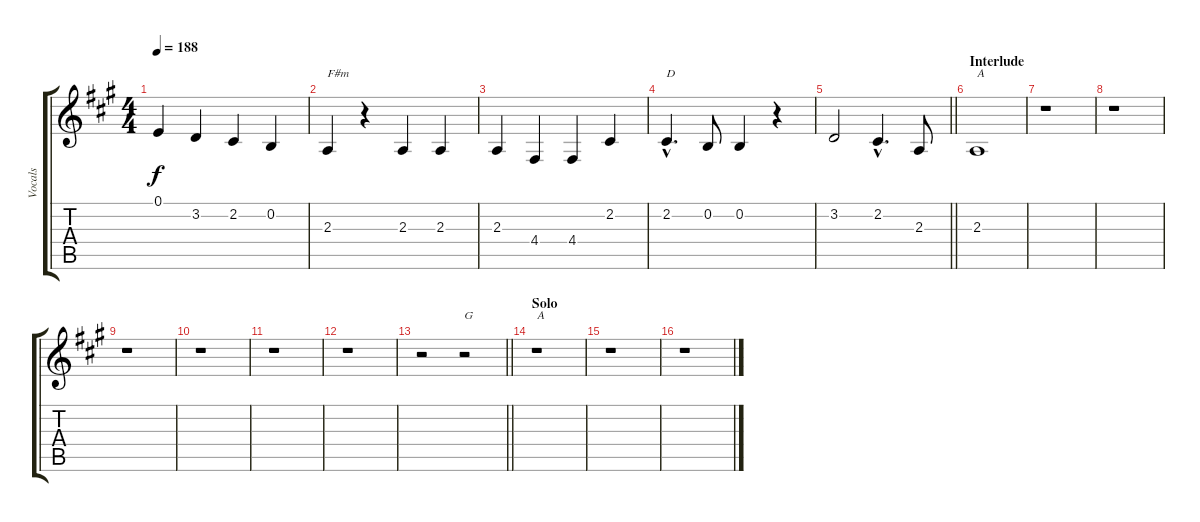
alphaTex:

\track ("Vocals" "Vocals") {instrument sopranosax}
\staff {score tabs}
\tuning (E4 B3 G3 D3 A2 E2) {hide}
\ts (4 4)
\tempo 188
\clef g2
\ks a
0.1.4{dy f} 3.2.4 2.2.4 0.2.4 |
2.3.4{txt "F#m"} r.4 2.3.4 2.3.4 |
2.3.4 4.4.4 4.4.4 2.2.4 |
2.2{hac}.4{d txt "D"} 0.2.8 0.2.4 r.4 |
\barLineRight lightlight
3.2.2 2.2{hac}.4{d} 2.3.8 |
\section ("" "Interlude")
2.3.1{txt "A"} |
r.1 |
r.1 |
r.1 |
r.1 |
r.1 |
r.1 |
\barLineRight lightlight
r.2 r.2{txt "G"} |
\section ("" "Solo")
r.1{txt "A"} |
r.1 |
r.1
